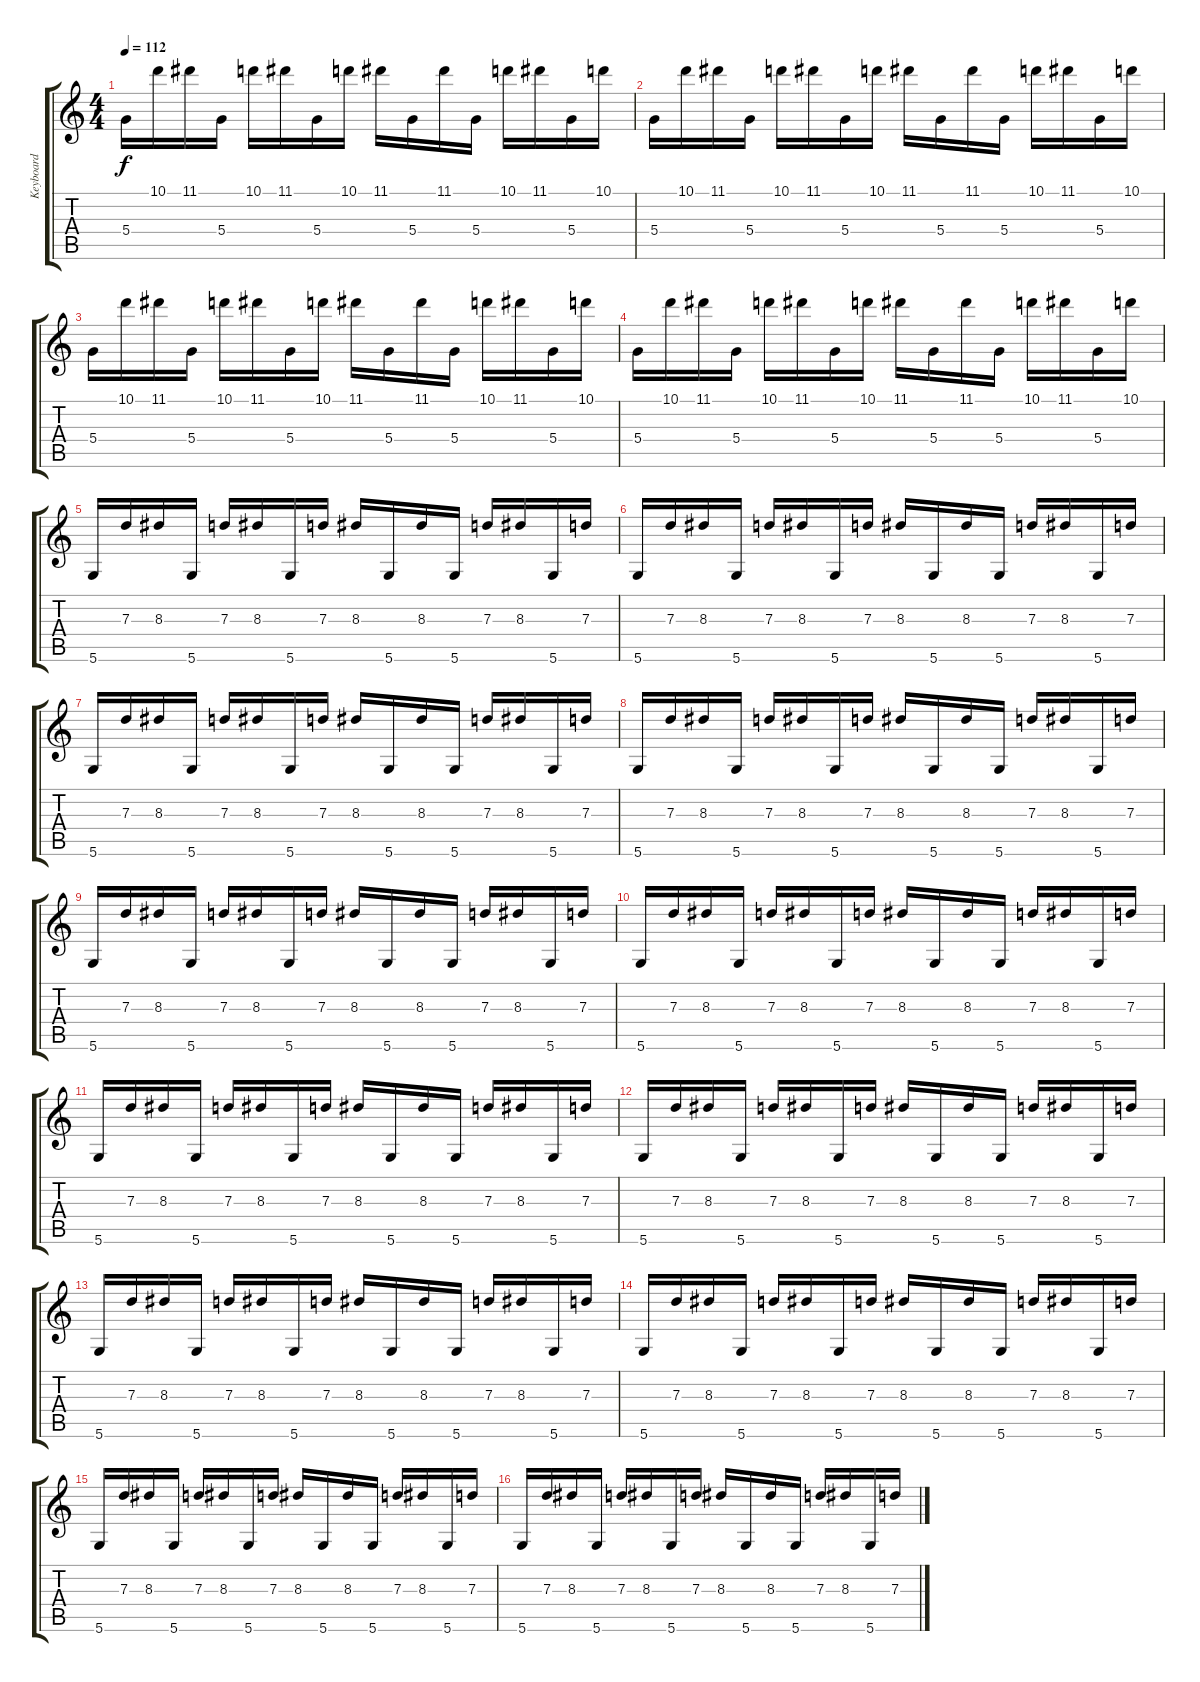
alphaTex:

\track ("Keyboard" "Keyboard") {instrument synthbass1}
\staff {score tabs}
\tuning (E4 B3 G3 D3 A2 D2) {hide}
\ts (4 4)
\tempo 112
\clef g2
\ks c
5.4.16{dy f} 10.1.16 11.1.16 5.4.16 10.1.16 11.1.16 5.4.16 10.1.16 11.1.16 5.4.16 11.1.16 5.4.16 10.1.16 11.1.16 5.4.16 10.1.16 |
5.4.16 10.1.16 11.1.16 5.4.16 10.1.16 11.1.16 5.4.16 10.1.16 11.1.16 5.4.16 11.1.16 5.4.16 10.1.16 11.1.16 5.4.16 10.1.16 |
5.4.16 10.1.16 11.1.16 5.4.16 10.1.16 11.1.16 5.4.16 10.1.16 11.1.16 5.4.16 11.1.16 5.4.16 10.1.16 11.1.16 5.4.16 10.1.16 |
5.4.16 10.1.16 11.1.16 5.4.16 10.1.16 11.1.16 5.4.16 10.1.16 11.1.16 5.4.16 11.1.16 5.4.16 10.1.16 11.1.16 5.4.16 10.1.16 |
5.6.16{volume 10} 7.3.16 8.3.16 5.6.16 7.3.16 8.3.16 5.6.16 7.3.16 8.3.16 5.6.16 8.3.16 5.6.16 7.3.16 8.3.16 5.6.16 7.3.16 |
5.6.16 7.3.16 8.3.16 5.6.16 7.3.16 8.3.16 5.6.16 7.3.16 8.3.16 5.6.16 8.3.16 5.6.16 7.3.16 8.3.16 5.6.16 7.3.16 |
5.6.16 7.3.16 8.3.16 5.6.16 7.3.16 8.3.16 5.6.16 7.3.16 8.3.16 5.6.16 8.3.16 5.6.16 7.3.16 8.3.16 5.6.16 7.3.16 |
5.6.16 7.3.16 8.3.16 5.6.16 7.3.16 8.3.16 5.6.16 7.3.16 8.3.16 5.6.16 8.3.16 5.6.16 7.3.16 8.3.16 5.6.16 7.3.16 |
5.6.16 7.3.16 8.3.16 5.6.16 7.3.16 8.3.16 5.6.16 7.3.16 8.3.16 5.6.16 8.3.16 5.6.16 7.3.16 8.3.16 5.6.16 7.3.16 |
5.6.16 7.3.16 8.3.16 5.6.16 7.3.16 8.3.16 5.6.16 7.3.16 8.3.16 5.6.16 8.3.16 5.6.16 7.3.16 8.3.16 5.6.16 7.3.16 |
5.6.16 7.3.16 8.3.16 5.6.16 7.3.16 8.3.16 5.6.16 7.3.16 8.3.16 5.6.16 8.3.16 5.6.16 7.3.16 8.3.16 5.6.16 7.3.16 |
5.6.16 7.3.16 8.3.16 5.6.16 7.3.16 8.3.16 5.6.16 7.3.16 8.3.16 5.6.16 8.3.16 5.6.16 7.3.16 8.3.16 5.6.16 7.3.16 |
5.6.16{volume 10} 7.3.16 8.3.16 5.6.16 7.3.16 8.3.16 5.6.16 7.3.16 8.3.16 5.6.16 8.3.16 5.6.16 7.3.16 8.3.16 5.6.16 7.3.16 |
5.6.16 7.3.16 8.3.16 5.6.16 7.3.16 8.3.16 5.6.16 7.3.16 8.3.16 5.6.16 8.3.16 5.6.16 7.3.16 8.3.16 5.6.16 7.3.16 |
5.6.16 7.3.16 8.3.16 5.6.16 7.3.16 8.3.16 5.6.16 7.3.16 8.3.16 5.6.16 8.3.16 5.6.16 7.3.16 8.3.16 5.6.16 7.3.16 |
5.6.16 7.3.16 8.3.16 5.6.16 7.3.16 8.3.16 5.6.16 7.3.16 8.3.16 5.6.16 8.3.16 5.6.16 7.3.16 8.3.16 5.6.16 7.3.16
